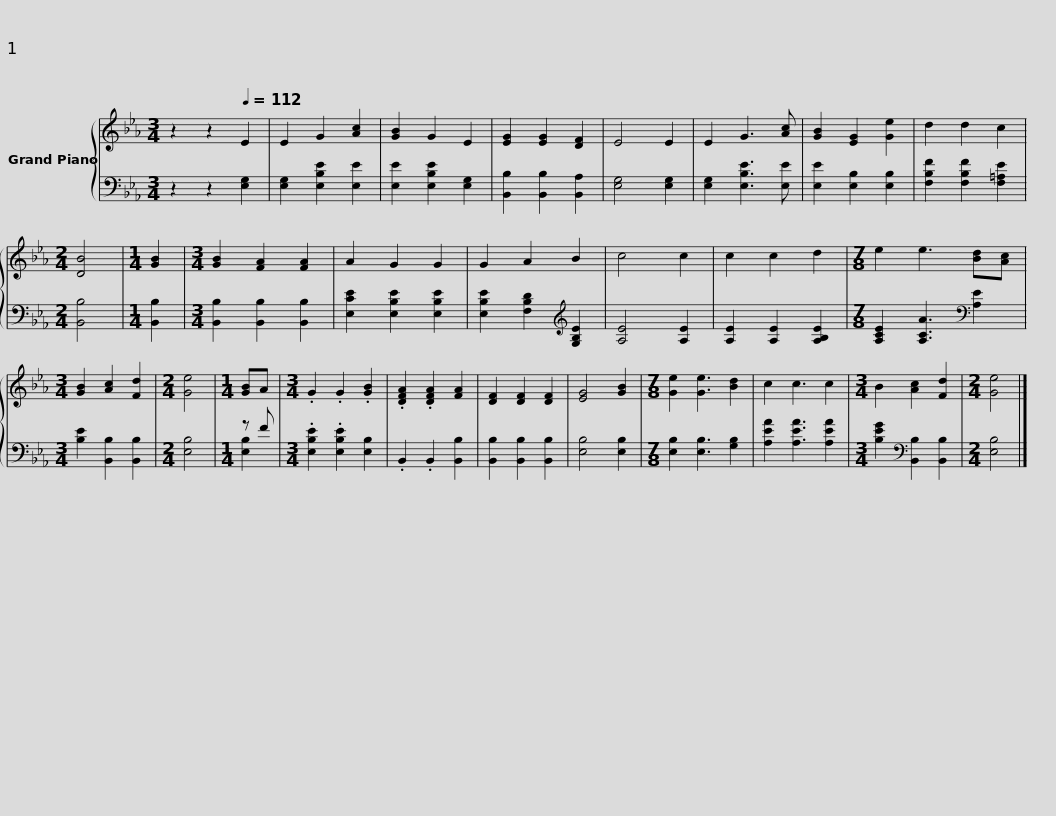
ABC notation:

X:1
%%score { 1 | ( 2 3 ) }
L:1/8
M:3/4
I:linebreak $
K:Eb
V:1 treble
V:2 bass
V:3 bass
V:1
 z2 z2[Q:1/4=112] E2 | E2 G2 [Ac]2 | [GB]2 G2 E2 | [EG]2 [EG]2 [DF]2 | E4 E2 | %5
 E2 G3 [Ac] | [GB]2 [EG]2 [Ge]2 | d2 d2 c2 |[M:2/4] [DB]4 |[M:1/4] [GB]2 | %10
[M:3/4] [GB]2 [FA]2 [FA]2 |$ A2 G2 G2 | G2 A2 B2 | c4 c2 | c2 c2 d2 | %15
[M:7/8] e2 e3 [Bd][Ac] |[M:3/4] [GB]2 [Ac]2 [Fd]2 |[M:2/4] [Ge]4 |[M:1/4] [GB]A |[M:3/4] .G2 .G2 .[GB]2 |$ %20
 .[DFA]2 .[DFA]2 [FA]2 | [DF]2 [DF]2 [DF]2 | [EG]4 [GB]2 |[M:7/8] [Ge]2 [Ge]3 [Bd]2 | c2 c3 c2 | %25
[M:3/4] B2 [Ac]2 [Fd]2 |[M:2/4] [Ge]4 |] %27
V:2
 z2 z2 [E,G,]2 | [E,G,]2 [E,B,E]2 [E,E]2 | [E,E]2 [E,B,E]2 [E,G,]2 | [B,,B,]2 [B,,B,]2 [B,,A,]2 | [E,G,]4 [E,G,]2 | %5
 [E,G,]2 [E,B,E]3 [E,E] | [E,E]2 [E,B,]2 [E,B,]2 | [F,B,F]2 [F,B,F]2 [F,=A,E]2 |[M:2/4] [B,,B,]4 |[M:1/4] [B,,B,]2 | %10
[M:3/4] [B,,B,]2 [B,,B,]2 [B,,B,]2 |$ [E,CE]2 [E,B,E]2 [E,B,E]2 | [E,B,E]2 [F,B,D]2[K:treble] [G,B,E]2 | [A,E]4 [A,E]2 | [A,E]2 [A,E]2 [A,B,E]2 | %15
[M:7/8] [A,CE]2 [A,CA]3[K:bass] [A,E]2 |[M:3/4] [B,E]2 [B,,B,]2 [B,,B,]2 |[M:2/4] [E,B,]4 |[M:1/4] z F |[M:3/4] .[E,B,E]2 .[E,B,E]2 [E,B,]2 |$ %20
 .B,,2 .B,,2 [B,,B,]2 | [B,,B,]2 [B,,B,]2 [B,,B,]2 | [E,B,]4 [E,B,]2 |[M:7/8] [E,B,]2 [E,B,]3 [G,B,]2 | [A,EA]2 [A,EA]3 [A,EA]2 | %25
[M:3/4] [B,EG]2[K:bass] [B,,B,]2 [B,,B,]2 |[M:2/4] [E,B,]4 |] %27
V:3
 x6 | x6 | x6 | x6 | x6 | %5
 x6 | x6 | x6 |[M:2/4] x4 |[M:1/4] x2 | %10
[M:3/4] x6 |$ x6 | x4[K:treble] x2 | x6 | x6 | %15
[M:7/8] x5[K:bass] x2 |[M:3/4] x6 |[M:2/4] x4 |[M:1/4] [E,B,]2 |[M:3/4] x6 |$ %20
 x6 | x6 | x6 |[M:7/8] x7 | x7 | %25
[M:3/4] x2[K:bass] x4 |[M:2/4] x4 |] %27
